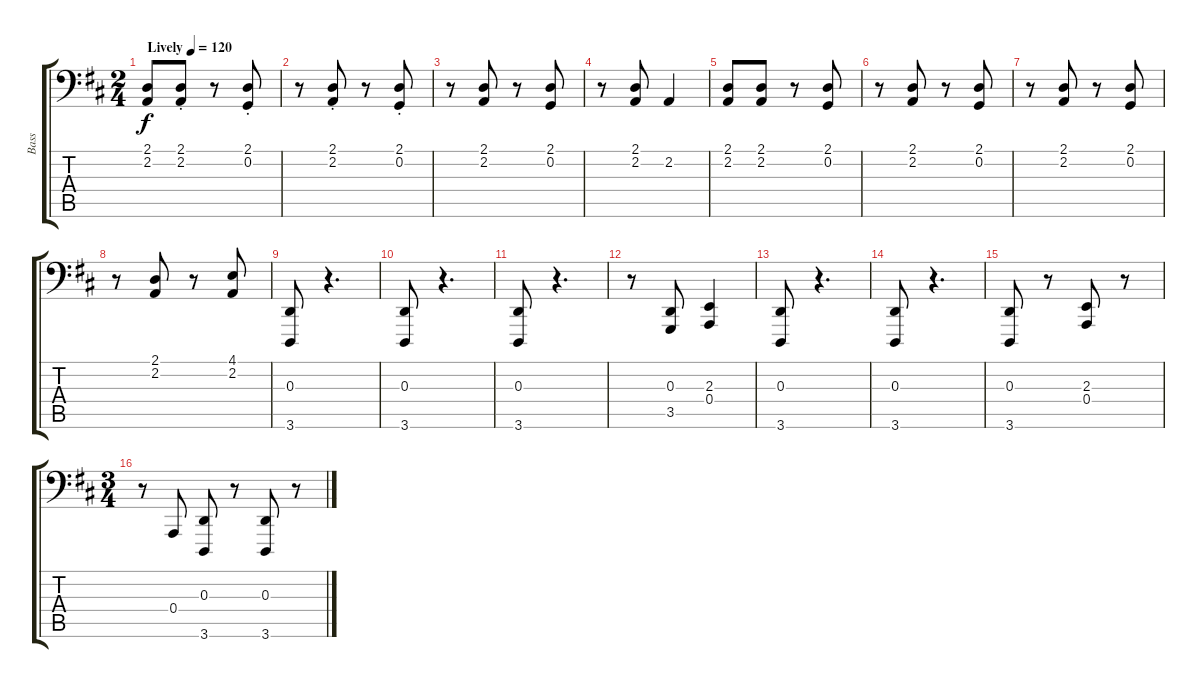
\track ("Bass" "Bass") {instrument cello}
\staff {score tabs}
\tuning (C3 G2 D2 A1 E1 B0) {hide}
\ts (2 4)
\tempo (120 "Lively")
\clef f4
\ks d
(2.1 2.2).8{dy f instrument cello} (2.1{st} 2.2{st}).8 r.8 (2.1{st} 0.2{st}).8 |
r.8 (2.1{st} 2.2{st}).8 r.8 (2.1{st} 0.2).8 |
r.8 (2.1 2.2).8 r.8 (2.1 0.2).8 |
r.8 (2.1 2.2).8 2.2.4 |
(2.1 2.2).8 (2.1 2.2).8 r.8 (2.1 0.2).8 |
r.8 (2.1 2.2).8 r.8 (2.1 0.2).8 |
r.8 (2.1 2.2).8 r.8 (2.1 0.2).8 |
r.8 (2.1 2.2).8 r.8 (4.1 2.2).8 |
(0.3 3.6).8 r.4{d} |
(0.3 3.6).8 r.4{d} |
(0.3 3.6).8 r.4{d} |
r.8 (0.3 3.5).8 (2.3 0.4).4 |
(0.3 3.6).8 r.4{d} |
(0.3 3.6).8 r.4{d} |
(0.3 3.6).8 r.8 (2.3 0.4).8 r.8 |
\ts (3 4)
r.8 0.4.8 (0.3 3.6).8 r.8 (0.3 3.6).8 r.8
